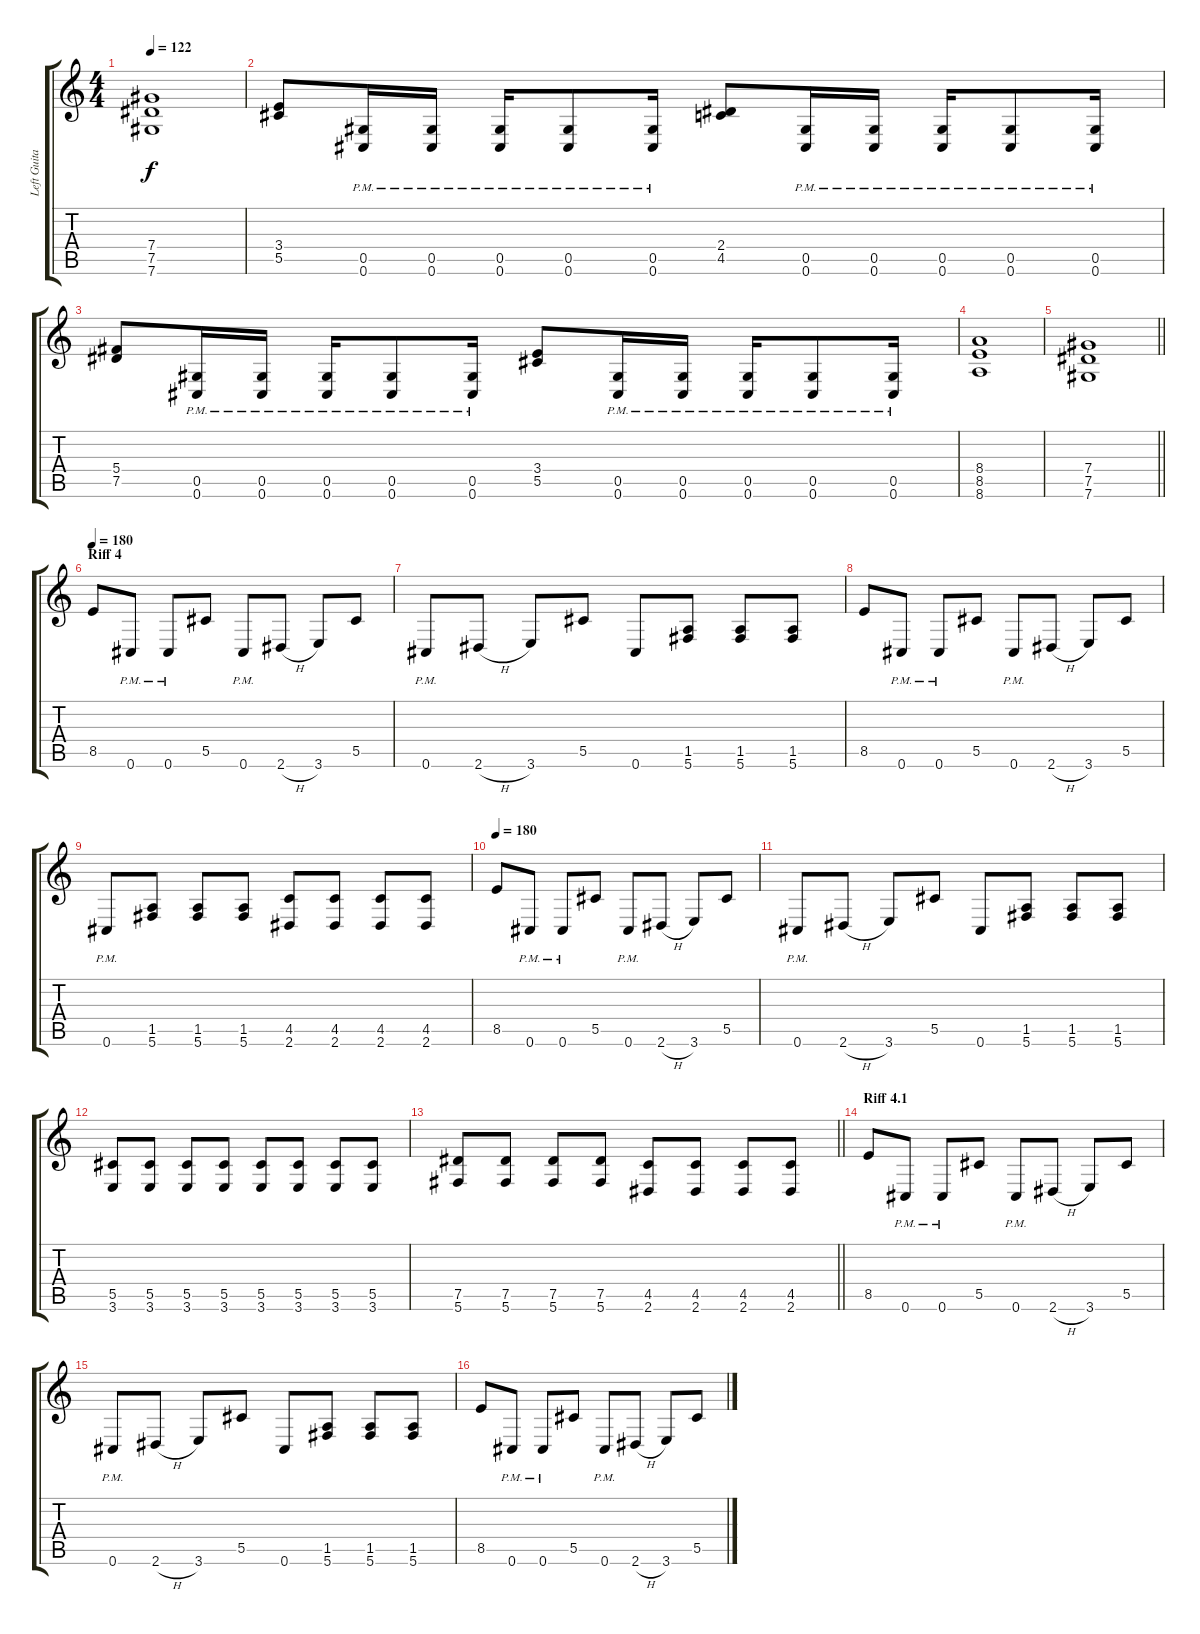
\track ("Left Guitar" "Left Guita") {instrument distortionguitar}
\staff {score tabs}
\tuning (Eb4 Bb3 Gb3 Db3 Ab2 Db2) {hide}
\ts (4 4)
\tempo 122
\clef g2
\ks c
(7.4 7.5 7.6).1{dy f} |
(3.4 5.5).8 (0.5{pm} 0.6{pm}).16 (0.5{pm} 0.6{pm}).16 (0.5{pm} 0.6{pm}).16 (0.5{pm} 0.6{pm}).8 (0.5{pm} 0.6{pm}).16 (2.4 4.5).8 (0.5{pm} 0.6{pm}).16 (0.5{pm} 0.6{pm}).16 (0.5{pm} 0.6{pm}).16 (0.5{pm} 0.6{pm}).8 (0.5{pm} 0.6{pm}).16 |
(5.4 7.5).8 (0.5{pm} 0.6{pm}).16 (0.5{pm} 0.6{pm}).16 (0.5{pm} 0.6{pm}).16 (0.5{pm} 0.6{pm}).8 (0.5{pm} 0.6{pm}).16 (3.4 5.5).8 (0.5{pm} 0.6{pm}).16 (0.5{pm} 0.6{pm}).16 (0.5{pm} 0.6{pm}).16 (0.5{pm} 0.6{pm}).8 (0.5{pm} 0.6{pm}).16 |
(8.4 8.5 8.6).1 |
\barLineRight lightlight
(7.4 7.5 7.6).1 |
\section ("" "Riff 4")
\tempo 180
8.5.8 0.6{pm}.8 0.6{pm}.8 5.5.8 0.6{pm}.8 2.6{h}.8 3.6.8 5.5.8 |
0.6{pm}.8 2.6{h}.8 3.6.8 5.5.8 0.6.8 (1.5 5.6).8 (1.5 5.6).8 (1.5 5.6).8 |
8.5.8 0.6{pm}.8 0.6{pm}.8 5.5.8 0.6{pm}.8 2.6{h}.8 3.6.8 5.5.8 |
0.6{pm}.8 (1.5 5.6).8 (1.5 5.6).8 (1.5 5.6).8 (4.5 2.6).8 (4.5 2.6).8 (4.5 2.6).8 (4.5 2.6).8 |
\tempo 180
8.5.8 0.6{pm}.8 0.6{pm}.8 5.5.8 0.6{pm}.8 2.6{h}.8 3.6.8 5.5.8 |
0.6{pm}.8 2.6{h}.8 3.6.8 5.5.8 0.6.8 (1.5 5.6).8 (1.5 5.6).8 (1.5 5.6).8 |
(5.5 3.6).8 (5.5 3.6).8 (5.5 3.6).8 (5.5 3.6).8 (5.5 3.6).8 (5.5 3.6).8 (5.5 3.6).8 (5.5 3.6).8 |
\barLineRight lightlight
(7.5 5.6).8 (7.5 5.6).8 (7.5 5.6).8 (7.5 5.6).8 (4.5 2.6).8 (4.5 2.6).8 (4.5 2.6).8 (4.5 2.6).8 |
\section ("" "Riff 4.1")
8.5.8 0.6{pm}.8 0.6{pm}.8 5.5.8 0.6{pm}.8 2.6{h}.8 3.6.8 5.5.8 |
0.6{pm}.8 2.6{h}.8 3.6.8 5.5.8 0.6.8 (1.5 5.6).8 (1.5 5.6).8 (1.5 5.6).8 |
8.5.8 0.6{pm}.8 0.6{pm}.8 5.5.8 0.6{pm}.8 2.6{h}.8 3.6.8 5.5.8
